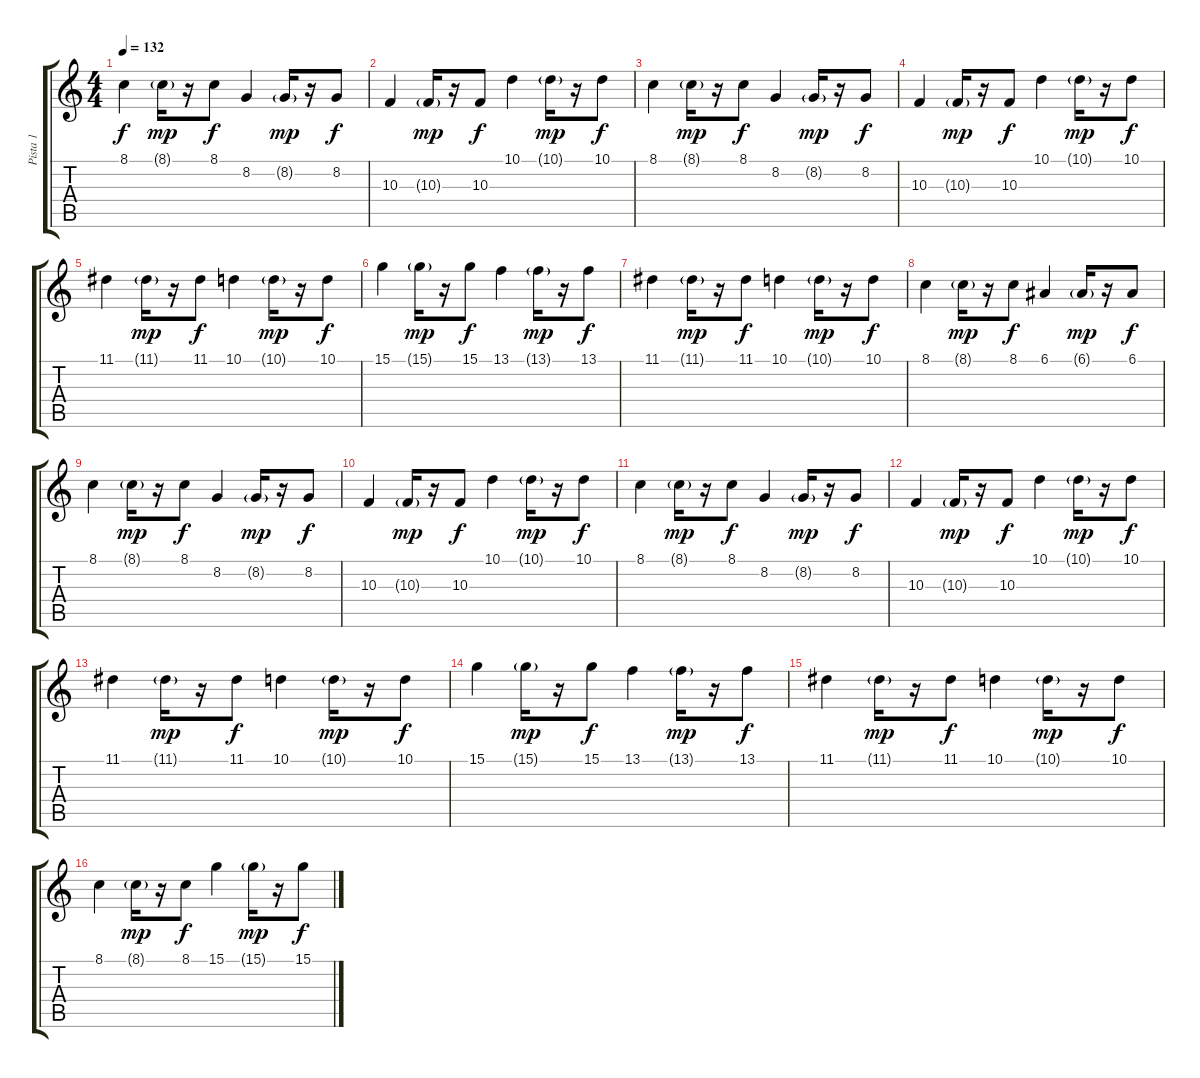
\track ("Pista 1" "Pista 1") {instrument celesta}
\staff {score tabs}
\tuning (E4 B3 G3 D3 A2 E2) {hide}
\ts (4 4)
\tempo 132
\clef g2
\ks c
8.1.4{dy f} 8.1{g}.16{dy mp} r.16 8.1.8{dy f} 8.2.4 8.2{g}.16{dy mp} r.16 8.2.8{dy f} |
10.3.4 10.3{g}.16{dy mp} r.16 10.3.8{dy f} 10.1.4 10.1{g}.16{dy mp} r.16 10.1.8{dy f} |
8.1.4 8.1{g}.16{dy mp} r.16 8.1.8{dy f} 8.2.4 8.2{g}.16{dy mp} r.16 8.2.8{dy f} |
10.3.4 10.3{g}.16{dy mp} r.16 10.3.8{dy f} 10.1.4 10.1{g}.16{dy mp} r.16 10.1.8{dy f} |
11.1.4 11.1{g}.16{dy mp} r.16 11.1.8{dy f} 10.1.4 10.1{g}.16{dy mp} r.16 10.1.8{dy f} |
15.1.4 15.1{g}.16{dy mp} r.16 15.1.8{dy f} 13.1.4 13.1{g}.16{dy mp} r.16 13.1.8{dy f} |
11.1.4 11.1{g}.16{dy mp} r.16 11.1.8{dy f} 10.1.4 10.1{g}.16{dy mp} r.16 10.1.8{dy f} |
8.1.4 8.1{g}.16{dy mp} r.16 8.1.8{dy f} 6.1.4 6.1{g}.16{dy mp} r.16 6.1.8{dy f} |
8.1.4 8.1{g}.16{dy mp} r.16 8.1.8{dy f} 8.2.4 8.2{g}.16{dy mp} r.16 8.2.8{dy f} |
10.3.4 10.3{g}.16{dy mp} r.16 10.3.8{dy f} 10.1.4 10.1{g}.16{dy mp} r.16 10.1.8{dy f} |
8.1.4 8.1{g}.16{dy mp} r.16 8.1.8{dy f} 8.2.4 8.2{g}.16{dy mp} r.16 8.2.8{dy f} |
10.3.4 10.3{g}.16{dy mp} r.16 10.3.8{dy f} 10.1.4 10.1{g}.16{dy mp} r.16 10.1.8{dy f} |
11.1.4 11.1{g}.16{dy mp} r.16 11.1.8{dy f} 10.1.4 10.1{g}.16{dy mp} r.16 10.1.8{dy f} |
15.1.4 15.1{g}.16{dy mp} r.16 15.1.8{dy f} 13.1.4 13.1{g}.16{dy mp} r.16 13.1.8{dy f} |
11.1.4 11.1{g}.16{dy mp} r.16 11.1.8{dy f} 10.1.4 10.1{g}.16{dy mp} r.16 10.1.8{dy f} |
8.1.4 8.1{g}.16{dy mp} r.16 8.1.8{dy f} 15.1.4 15.1{g}.16{dy mp} r.16 15.1.8{dy f}
